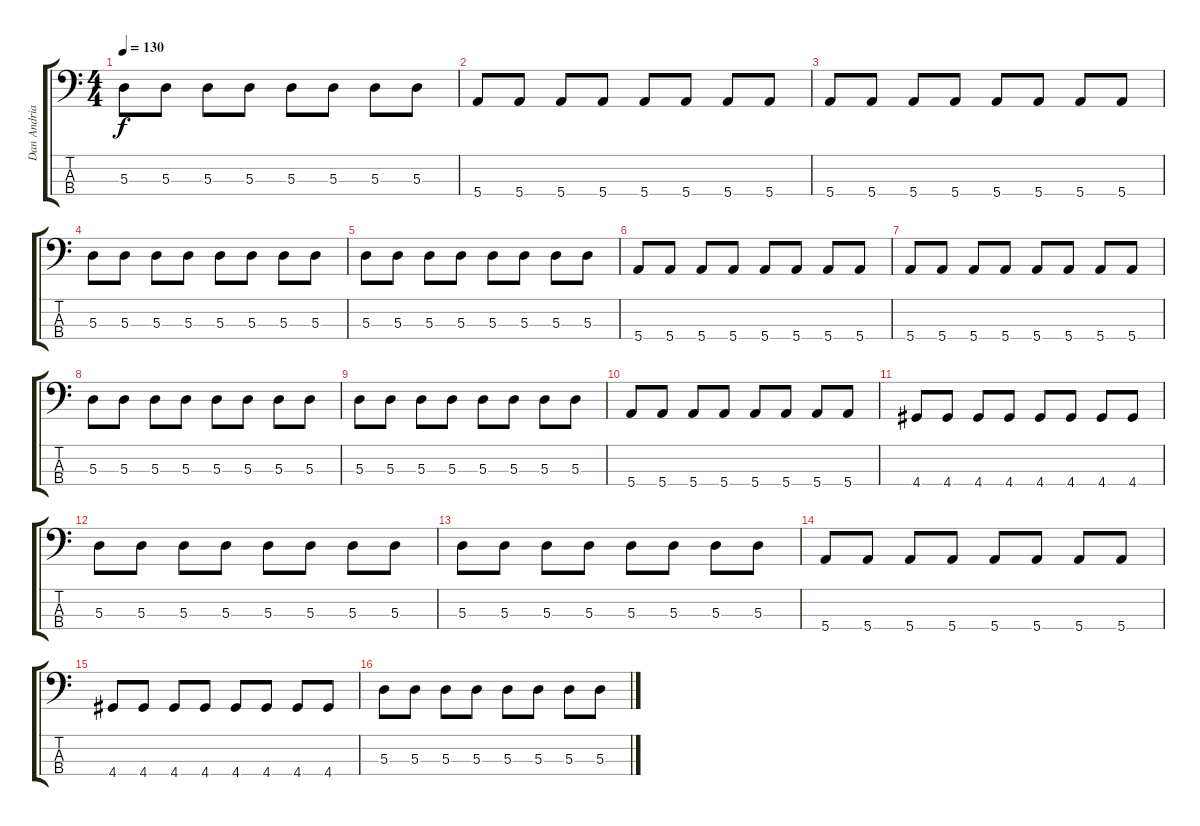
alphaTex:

\track ("Dan Andriano" "Dan Andria") {instrument electricbassfinger}
\staff {score tabs}
\tuning (G2 D2 A1 E1) {hide}
\ts (4 4)
\tempo 130
\clef f4
\ks c
5.3.8{dy f} 5.3.8 5.3.8 5.3.8 5.3.8 5.3.8 5.3.8 5.3.8 |
5.4.8 5.4.8 5.4.8 5.4.8 5.4.8 5.4.8 5.4.8 5.4.8 |
5.4.8 5.4.8 5.4.8 5.4.8 5.4.8 5.4.8 5.4.8 5.4.8 |
5.3.8 5.3.8 5.3.8 5.3.8 5.3.8 5.3.8 5.3.8 5.3.8 |
5.3.8 5.3.8 5.3.8 5.3.8 5.3.8 5.3.8 5.3.8 5.3.8 |
5.4.8 5.4.8 5.4.8 5.4.8 5.4.8 5.4.8 5.4.8 5.4.8 |
5.4.8 5.4.8 5.4.8 5.4.8 5.4.8 5.4.8 5.4.8 5.4.8 |
5.3.8 5.3.8 5.3.8 5.3.8 5.3.8 5.3.8 5.3.8 5.3.8 |
5.3.8 5.3.8 5.3.8 5.3.8 5.3.8 5.3.8 5.3.8 5.3.8 |
5.4.8 5.4.8 5.4.8 5.4.8 5.4.8 5.4.8 5.4.8 5.4.8 |
4.4.8 4.4.8 4.4.8 4.4.8 4.4.8 4.4.8 4.4.8 4.4.8 |
5.3.8 5.3.8 5.3.8 5.3.8 5.3.8 5.3.8 5.3.8 5.3.8 |
5.3.8 5.3.8 5.3.8 5.3.8 5.3.8 5.3.8 5.3.8 5.3.8 |
5.4.8 5.4.8 5.4.8 5.4.8 5.4.8 5.4.8 5.4.8 5.4.8 |
4.4.8 4.4.8 4.4.8 4.4.8 4.4.8 4.4.8 4.4.8 4.4.8 |
5.3.8 5.3.8 5.3.8 5.3.8 5.3.8 5.3.8 5.3.8 5.3.8
